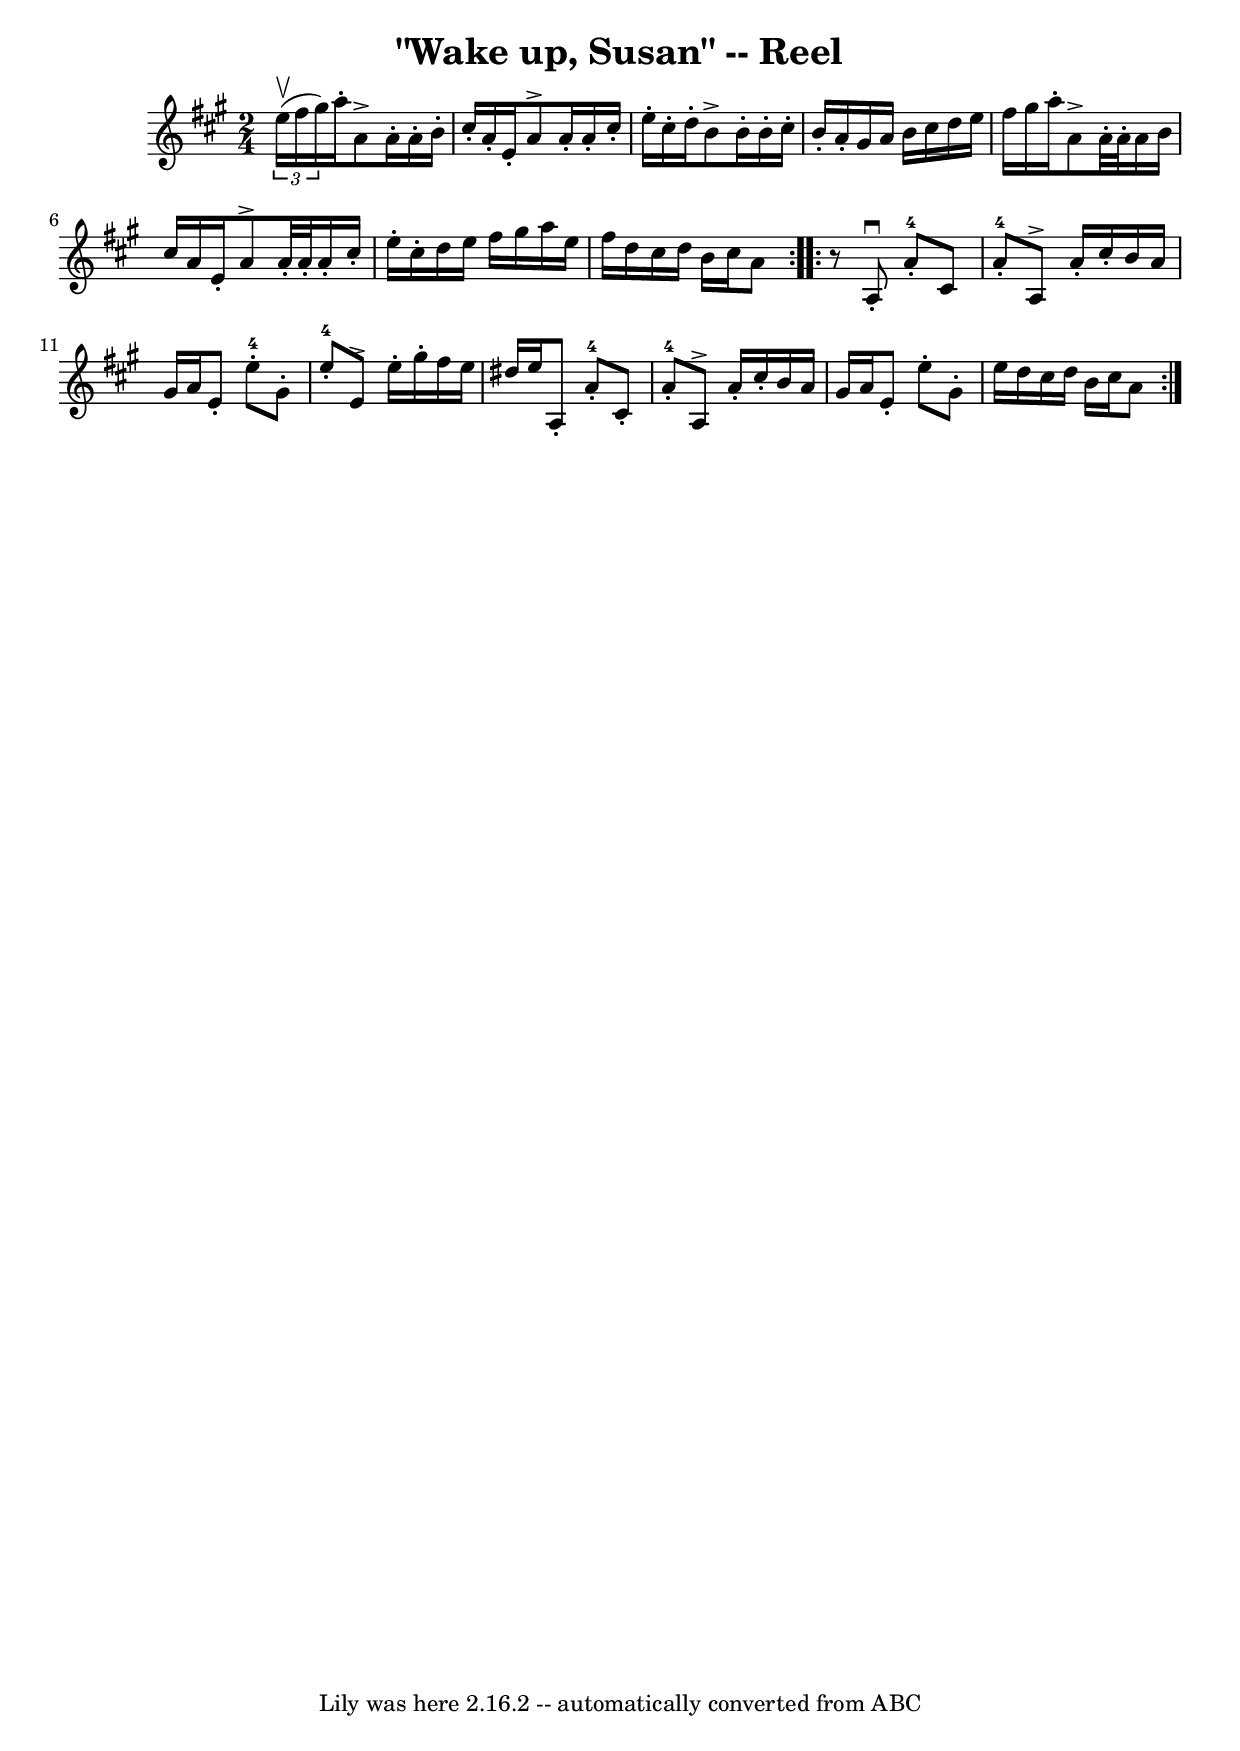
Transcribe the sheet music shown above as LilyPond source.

\version "2.16.2"
\include "Mammoth.ily"
\header {
  %% book = "Ryan's Mammoth Collection"
  crossRefNumber = "1"
  footnotes = "\\\\150"
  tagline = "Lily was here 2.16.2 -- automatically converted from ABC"
  title = "\"Wake up, Susan\" -- Reel"

}
voicedefault =  {



  \repeat volta 2 {

    \time 2/4 
    \key a \major   \times 2/3 { e''16^\upbow(fis''16 gis''16  
				 -) 
			       } |
    a''16 -. a'8^\accent a'16 -. a'16 -. b'16 -.   
    cis''16 -. a'16 -.   |
    e'16 -. a'8^\accent a'16 -. a'16 -.   
    cis''16 -. e''16 -. cis''16 -.   |
    d''16 -. b'8^\accent b'16 
    -. b'16 -. cis''16 -. b'16 -. a'16 -.   |
    gis'16 a'16    
    b'16 cis''16 d''16 e''16 fis''16 gis''16    |
    a''16 
    -. a'8^\accent a'32 -. a'32 -. a'16 b'16 cis''16 a'16    
    |
    e'16 -. a'8^\accent a'32 -. a'32 -. a'16 -. cis''16 -.   
    e''16 -. cis''16 -.   |
    d''16 e''16 fis''16 gis''16    
    a''16 e''16 fis''16 d''16    |
    cis''16 d''16 b'16    
    cis''16 a'8    
  } 
  \repeat volta 2 {
    r8 |
    a8^\downbow-. a'8 
    -4-. cis'8 a'8-4-.   |
    a8^\accent a'16 -. cis''16 -.   
    b'16 a'16 gis'16 a'16    |
    e'8 -. e''8-4-. gis'8 -.   
    e''8-4-.   |
    e'8^\accent e''16 -. gis''16 -. fis''16    
    e''16 dis''16 e''16      |
    a8 -. a'8-4-. cis'8 -. a'8 
    -4-.   |
    a8^\accent a'16 -. cis''16 -. b'16 a'16 gis'16 
    a'16    |
    e'8 -. e''8 -. gis'8 -. e''16 d''16    |
    
    cis''16 d''16 b'16 cis''16 a'8    
  }   

}

\score{
  <<

    \context Staff="default"
    {
      \voicedefault 
      
    }

  >>
  \layout {
    
  }
  \midi {
  }

}
